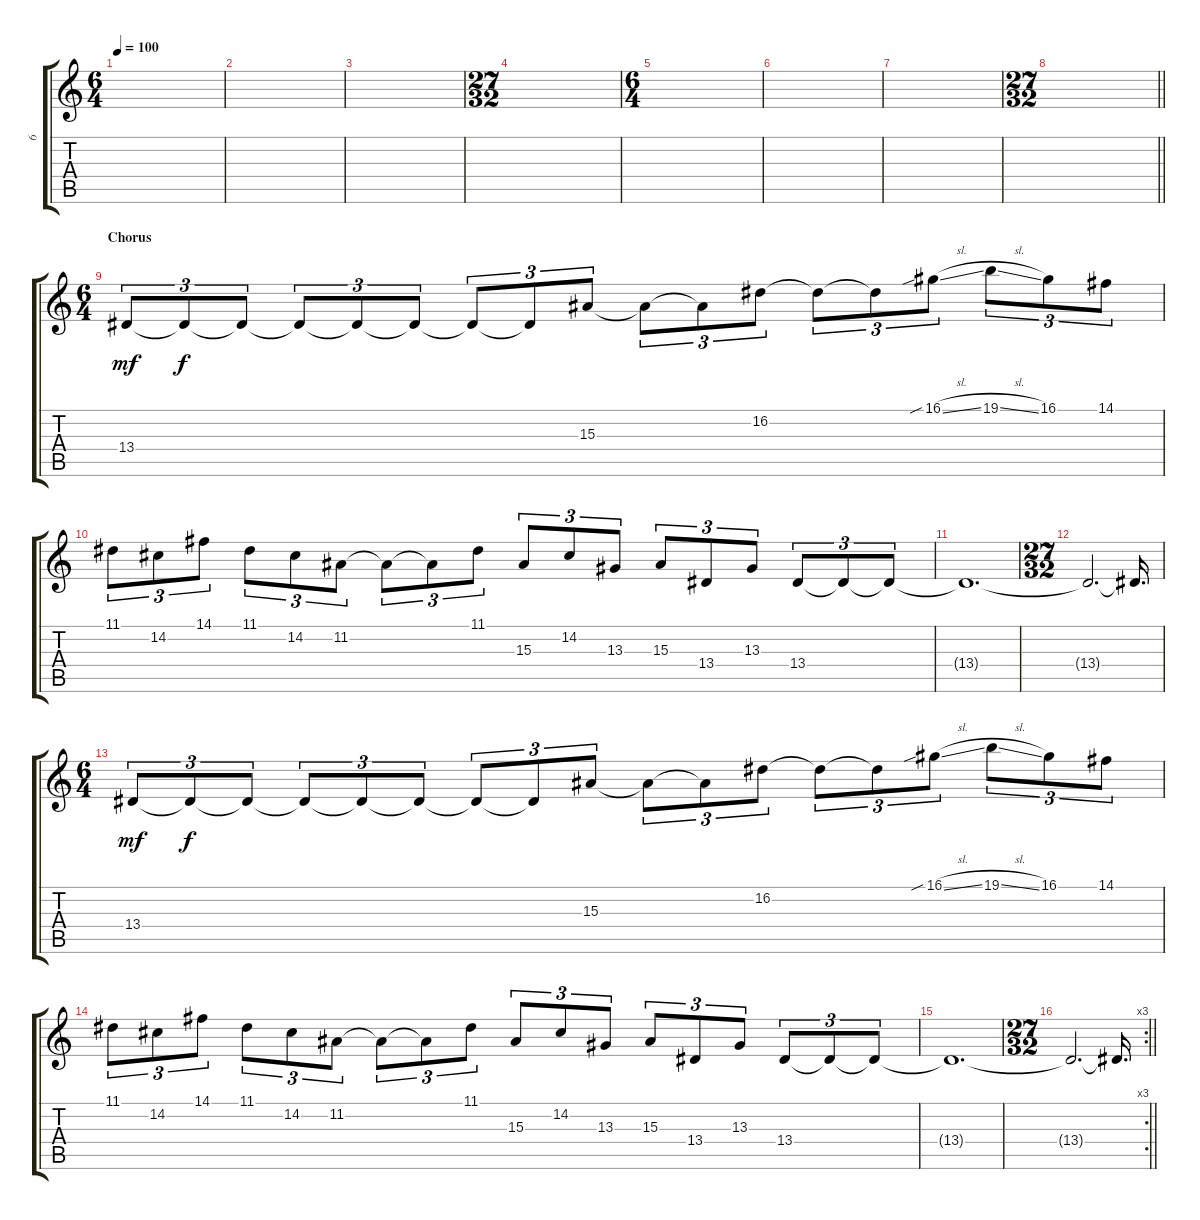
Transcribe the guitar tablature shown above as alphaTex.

\track ("6" "6") {instrument lead2sawtooth}
\staff {score tabs}
\tuning (E4 B3 G3 D3 A2 E2) {hide}
\ts (6 4)
\tempo 100
\clef g2
\ks c
|
|
|
\ts (27 32)
|
\ts (6 4)
|
|
|
\ts (27 32)
\barLineRight lightlight
|
\ts (6 4)
\section ("" "Chorus")
13.4.8{tu (3 2) dy mf} 13.4{t}.8{tu (3 2) dy f} 13.4{t}.8{tu (3 2)} 13.4{t}.8{tu (3 2)} 13.4{t}.8{tu (3 2)} 13.4{t}.8{tu (3 2)} 13.4{t}.8{tu (3 2)} 13.4{t}.8{tu (3 2)} 15.3.8{tu (3 2)} 15.3{t}.8{tu (3 2)} 15.3{t}.8{tu (3 2)} 16.2.8{tu (3 2)} 16.2{t}.8{tu (3 2)} 16.2{t}.8{tu (3 2)} 16.1{sib sl}.8{tu (3 2)} 19.1{sl}.8{tu (3 2)} 16.1.8{tu (3 2)} 14.1.8{tu (3 2)} |
11.1.8{tu (3 2)} 14.2.8{tu (3 2)} 14.1.8{tu (3 2)} 11.1.8{tu (3 2)} 14.2.8{tu (3 2)} 11.2.8{tu (3 2)} 11.2{t}.8{tu (3 2)} 11.2{t}.8{tu (3 2)} 11.1.8{tu (3 2)} 15.3.8{tu (3 2)} 14.2.8{tu (3 2)} 13.3.8{tu (3 2)} 15.3.8{tu (3 2)} 13.4.8{tu (3 2)} 13.3.8{tu (3 2)} 13.4.8{tu (3 2)} 13.4{t}.8{tu (3 2)} 13.4{t}.8{tu (3 2)} |
13.4{t}.1{d} |
\ts (27 32)
13.4{t}.2{d} 13.4{t}.16{d} |
\ts (6 4)
13.4.8{tu (3 2) dy mf} 13.4{t}.8{tu (3 2) dy f} 13.4{t}.8{tu (3 2)} 13.4{t}.8{tu (3 2)} 13.4{t}.8{tu (3 2)} 13.4{t}.8{tu (3 2)} 13.4{t}.8{tu (3 2)} 13.4{t}.8{tu (3 2)} 15.3.8{tu (3 2)} 15.3{t}.8{tu (3 2)} 15.3{t}.8{tu (3 2)} 16.2.8{tu (3 2)} 16.2{t}.8{tu (3 2)} 16.2{t}.8{tu (3 2)} 16.1{sib sl}.8{tu (3 2)} 19.1{sl}.8{tu (3 2)} 16.1.8{tu (3 2)} 14.1.8{tu (3 2)} |
11.1.8{tu (3 2)} 14.2.8{tu (3 2)} 14.1.8{tu (3 2)} 11.1.8{tu (3 2)} 14.2.8{tu (3 2)} 11.2.8{tu (3 2)} 11.2{t}.8{tu (3 2)} 11.2{t}.8{tu (3 2)} 11.1.8{tu (3 2)} 15.3.8{tu (3 2)} 14.2.8{tu (3 2)} 13.3.8{tu (3 2)} 15.3.8{tu (3 2)} 13.4.8{tu (3 2)} 13.3.8{tu (3 2)} 13.4.8{tu (3 2)} 13.4{t}.8{tu (3 2)} 13.4{t}.8{tu (3 2)} |
13.4{t}.1{d} |
\rc 3
\ts (27 32)
\barLineRight lightlight
13.4{t}.2{d} 13.4{t}.16{d}
